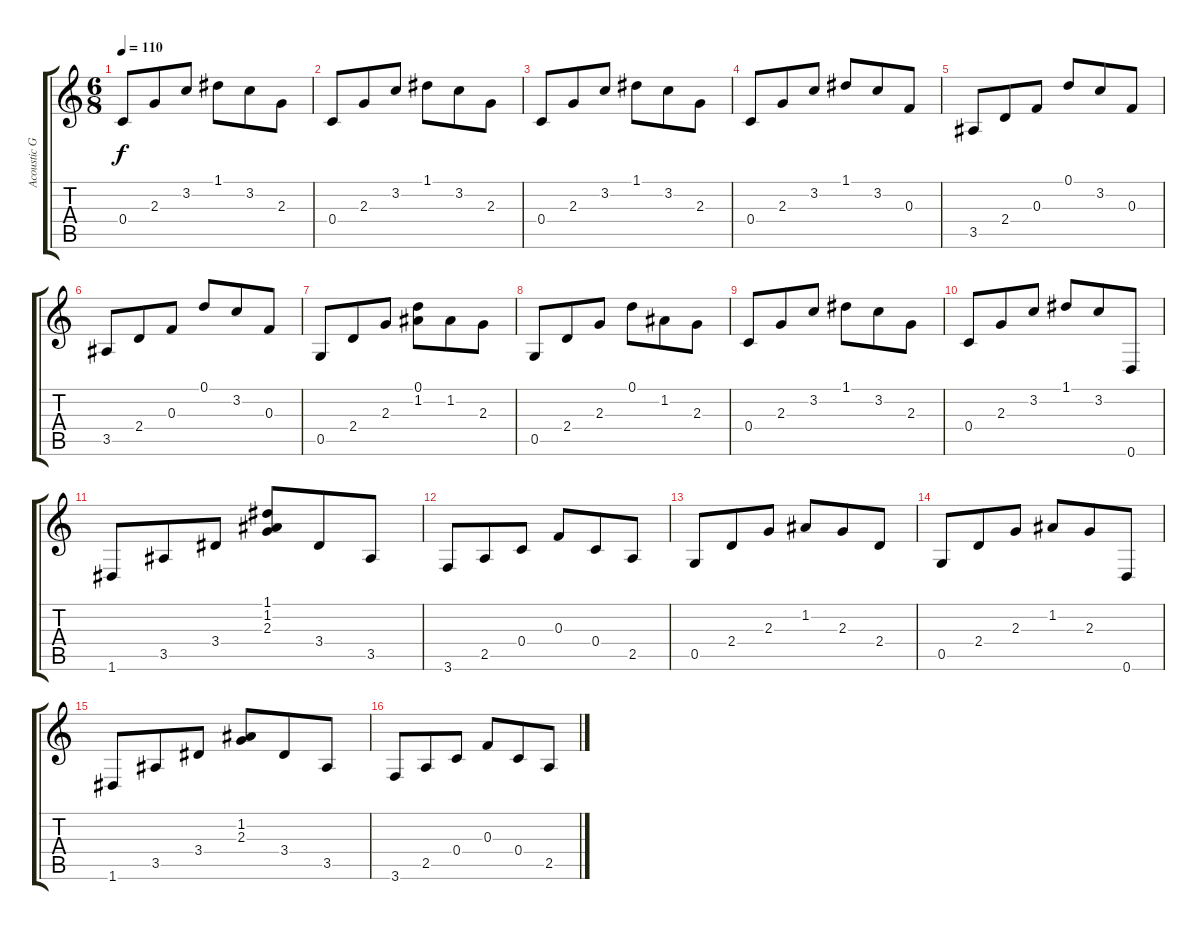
\track ("Acoustic Guitar 3" "Acoustic G") {instrument acousticguitarsteel}
\staff {score tabs}
\tuning (D4 A3 F3 C3 G2 D2) {hide}
\ts (6 8)
\tempo 110
\clef g2
\ks c
0.4.8{dy f} 2.3.8 3.2.8 1.1.8 3.2.8 2.3.8 |
0.4.8 2.3.8 3.2.8 1.1.8 3.2.8 2.3.8 |
0.4.8 2.3.8 3.2.8 1.1.8 3.2.8 2.3.8 |
0.4.8 2.3.8 3.2.8 1.1.8 3.2.8 0.3.8 |
3.5.8 2.4.8 0.3.8 0.1.8 3.2.8 0.3.8 |
3.5.8 2.4.8 0.3.8 0.1.8 3.2.8 0.3.8 |
0.5.8 2.4.8 2.3.8 (0.1 1.2).8 1.2.8 2.3.8 |
0.5.8 2.4.8 2.3.8 0.1.8 1.2.8 2.3.8 |
0.4.8 2.3.8 3.2.8 1.1.8 3.2.8 2.3.8 |
0.4.8 2.3.8 3.2.8 1.1.8 3.2.8 0.6.8 |
1.6.8 3.5.8 3.4.8 (1.1 1.2 2.3).8 3.4.8 3.5.8 |
3.6.8 2.5.8 0.4.8 0.3.8 0.4.8 2.5.8 |
0.5.8 2.4.8 2.3.8 1.2.8 2.3.8 2.4.8 |
0.5.8 2.4.8 2.3.8 1.2.8 2.3.8 0.6.8 |
1.6.8 3.5.8 3.4.8 (1.2 2.3).8 3.4.8 3.5.8 |
3.6.8 2.5.8 0.4.8 0.3.8 0.4.8 2.5.8
